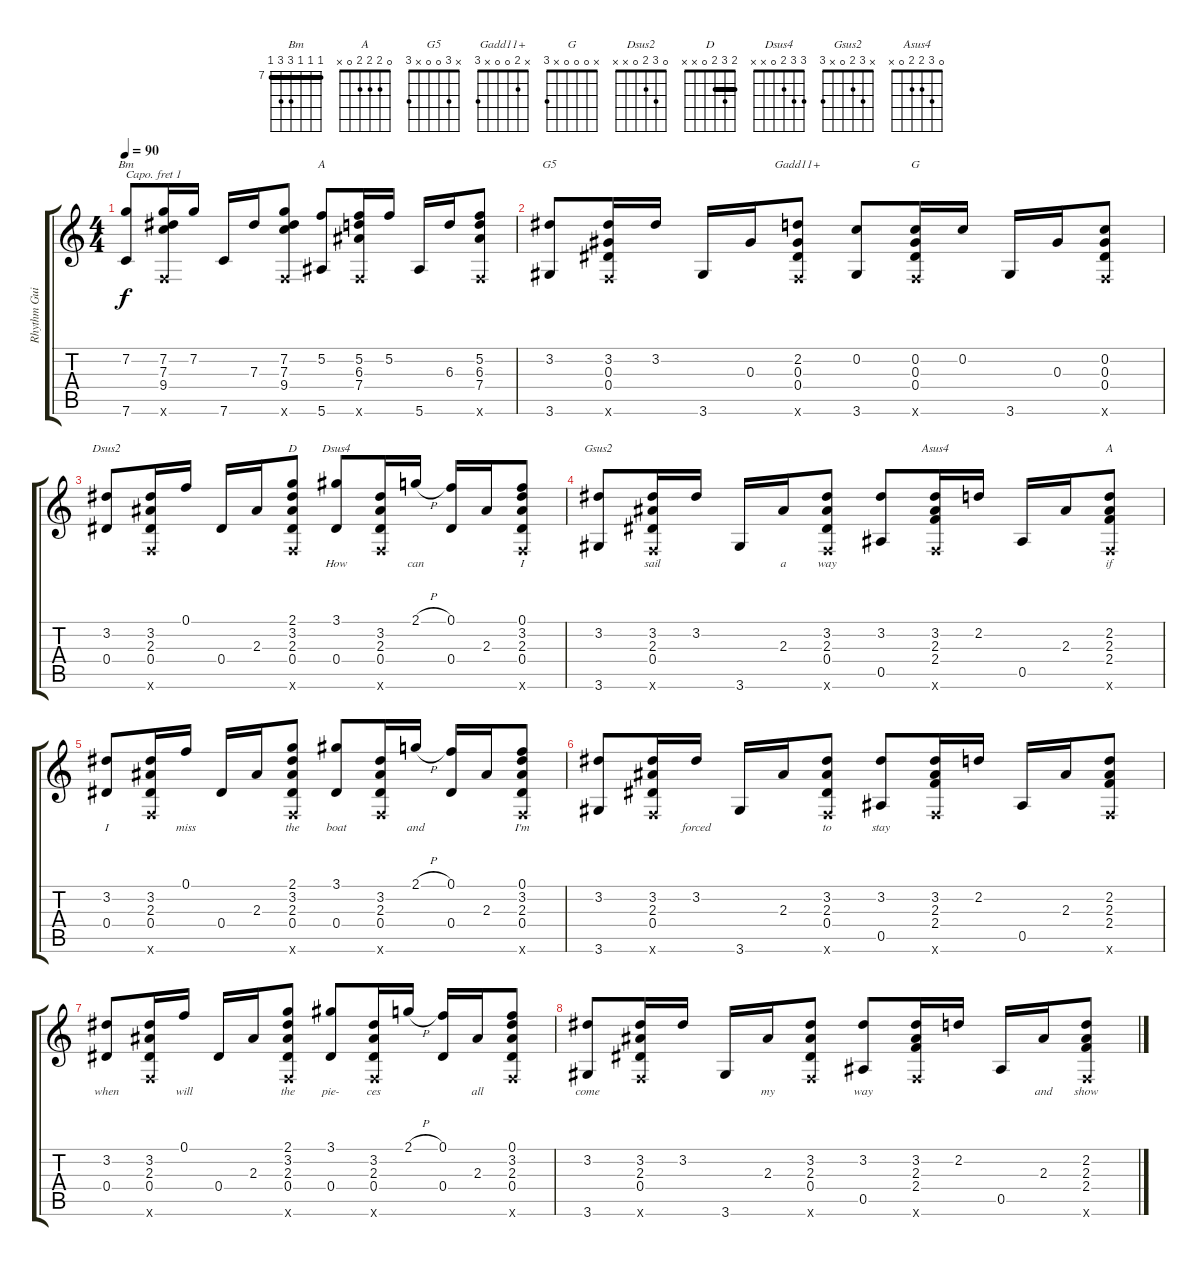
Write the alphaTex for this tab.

\track ("Rhythm Guitar" "Rhythm Gui") {instrument acousticguitarsteel}
\staff {score tabs}
\capo 1
\tuning (E4 B3 G3 D3 A2 E2) {hide}
\chord ("Bm" 7 7 7 9 9 7) {firstfret 7 barre 7}
\chord ("A" 5 5 6 7 7 5) {firstfret 5 barre 5}
\chord ("G5" x 3 0 0 x 3)
\chord ("Gadd11+" x 2 0 0 x 3)
\chord ("G" x 0 0 0 x 3)
\chord ("Dsus2" 0 3 2 0 x x)
\chord ("D" 2 3 2 0 x x) {barre 2}
\chord ("Dsus4" 3 3 2 0 x x)
\chord ("Gsus2" x 3 2 0 x 3)
\chord ("Asus4" 0 3 2 2 0 x)
\chord ("A" 0 2 2 2 0 x)
\ts (4 4)
\tempo 90
\clef g2
\ks c
(7.2 7.6).8{ch "Bm" lyrics (0 "") lyrics (1 "") lyrics (2 "") lyrics (3 "") lyrics (4 "") dy f} (7.2 7.3 9.4 0.6{x}).16{lyrics (0 "") lyrics (1 "") lyrics (2 "") lyrics (3 "") lyrics (4 "")} 7.2.16{lyrics (0 "") lyrics (1 "") lyrics (2 "") lyrics (3 "") lyrics (4 "")} 7.6.16{lyrics (0 "") lyrics (1 "") lyrics (2 "") lyrics (3 "") lyrics (4 "")} 7.3.16{lyrics (0 "") lyrics (1 "") lyrics (2 "") lyrics (3 "") lyrics (4 "")} (7.2 7.3 9.4 0.6{x}).8{lyrics (0 "") lyrics (1 "") lyrics (2 "") lyrics (3 "") lyrics (4 "")} (5.2 5.6).8{ch "A" lyrics (0 "") lyrics (1 "") lyrics (2 "") lyrics (3 "") lyrics (4 "")} (5.2 6.3 7.4 0.6{x}).16{lyrics (0 "") lyrics (1 "") lyrics (2 "") lyrics (3 "") lyrics (4 "")} 5.2.16{lyrics (0 "") lyrics (1 "") lyrics (2 "") lyrics (3 "") lyrics (4 "")} 5.6.16{lyrics (0 "") lyrics (1 "") lyrics (2 "") lyrics (3 "") lyrics (4 "")} 6.3.16{lyrics (0 "") lyrics (1 "") lyrics (2 "") lyrics (3 "") lyrics (4 "")} (5.2 6.3 7.4 0.6{x}).8{lyrics (0 "") lyrics (1 "") lyrics (2 "") lyrics (3 "") lyrics (4 "")} |
(3.2 3.6).8{ch "G5" lyrics (0 "") lyrics (1 "") lyrics (2 "") lyrics (3 "") lyrics (4 "")} (3.2 0.3 0.4 0.6{x}).16{lyrics (0 "") lyrics (1 "") lyrics (2 "") lyrics (3 "") lyrics (4 "")} 3.2.16{lyrics (0 "") lyrics (1 "") lyrics (2 "") lyrics (3 "") lyrics (4 "")} 3.6.16{lyrics (0 "") lyrics (1 "") lyrics (2 "") lyrics (3 "") lyrics (4 "")} 0.3.16{lyrics (0 "") lyrics (1 "") lyrics (2 "") lyrics (3 "") lyrics (4 "")} (2.2 0.3 0.4 0.6{x}).8{ch "Gadd11+" lyrics (0 "") lyrics (1 "") lyrics (2 "") lyrics (3 "") lyrics (4 "")} (0.2 3.6).8{lyrics (0 "") lyrics (1 "") lyrics (2 "") lyrics (3 "") lyrics (4 "")} (0.2 0.3 0.4 0.6{x}).16{ch "G" lyrics (0 "") lyrics (1 "") lyrics (2 "") lyrics (3 "") lyrics (4 "")} 0.2.16{lyrics (0 "") lyrics (1 "") lyrics (2 "") lyrics (3 "") lyrics (4 "")} 3.6.16{lyrics (0 "") lyrics (1 "") lyrics (2 "") lyrics (3 "") lyrics (4 "")} 0.3.16{lyrics (0 "") lyrics (1 "") lyrics (2 "") lyrics (3 "") lyrics (4 "")} (0.2 0.3 0.4 0.6{x}).8{lyrics (0 "") lyrics (1 "") lyrics (2 "") lyrics (3 "") lyrics (4 "")} |
(3.2 0.4).8{ch "Dsus2" lyrics (0 "") lyrics (1 "") lyrics (2 "") lyrics (3 "") lyrics (4 "")} (3.2 2.3 0.4 0.6{x}).16{lyrics (0 "") lyrics (1 "") lyrics (2 "") lyrics (3 "") lyrics (4 "")} 0.1.16{lyrics (0 "") lyrics (1 "") lyrics (2 "") lyrics (3 "") lyrics (4 "")} 0.4.16{lyrics (0 "") lyrics (1 "") lyrics (2 "") lyrics (3 "") lyrics (4 "")} 2.3.16{lyrics (0 "") lyrics (1 "") lyrics (2 "") lyrics (3 "") lyrics (4 "")} (2.1 3.2 2.3 0.4 0.6{x}).8{ch "D" lyrics (0 "") lyrics (1 "") lyrics (2 "") lyrics (3 "") lyrics (4 "")} (3.1 0.4).8{ch "Dsus4" lyrics (0 "How") lyrics (1 "") lyrics (2 "") lyrics (3 "") lyrics (4 "")} (3.2 2.3 0.4 0.6{x}).16{lyrics (0 "") lyrics (1 "") lyrics (2 "") lyrics (3 "") lyrics (4 "")} 2.1{h}.16{lyrics (0 "can") lyrics (1 "") lyrics (2 "") lyrics (3 "") lyrics (4 "")} (0.1 0.4).16{lyrics (0 "") lyrics (1 "") lyrics (2 "") lyrics (3 "") lyrics (4 "")} 2.3.16{lyrics (0 "") lyrics (1 "") lyrics (2 "") lyrics (3 "") lyrics (4 "")} (0.1 3.2 2.3 0.4 0.6{x}).8{lyrics (0 "I") lyrics (1 "") lyrics (2 "") lyrics (3 "") lyrics (4 "")} |
(3.2 3.6).8{ch "Gsus2" lyrics (0 "") lyrics (1 "") lyrics (2 "") lyrics (3 "") lyrics (4 "")} (3.2 2.3 0.4 0.6{x}).16{lyrics (0 "sail") lyrics (1 "") lyrics (2 "") lyrics (3 "") lyrics (4 "")} 3.2.16{lyrics (0 "") lyrics (1 "") lyrics (2 "") lyrics (3 "") lyrics (4 "")} 3.6.16{lyrics (0 "") lyrics (1 "") lyrics (2 "") lyrics (3 "") lyrics (4 "")} 2.3.16{lyrics (0 "a") lyrics (1 "") lyrics (2 "") lyrics (3 "") lyrics (4 "")} (3.2 2.3 0.4 0.6{x}).8{lyrics (0 "way") lyrics (1 "") lyrics (2 "") lyrics (3 "") lyrics (4 "")} (3.2 0.5).8{lyrics (0 "") lyrics (1 "") lyrics (2 "") lyrics (3 "") lyrics (4 "")} (3.2 2.3 2.4 0.6{x}).16{ch "Asus4" lyrics (0 "") lyrics (1 "") lyrics (2 "") lyrics (3 "") lyrics (4 "")} 2.2.16{lyrics (0 "") lyrics (1 "") lyrics (2 "") lyrics (3 "") lyrics (4 "")} 0.5.16{lyrics (0 "") lyrics (1 "") lyrics (2 "") lyrics (3 "") lyrics (4 "")} 2.3.16{lyrics (0 "") lyrics (1 "") lyrics (2 "") lyrics (3 "") lyrics (4 "")} (2.2 2.3 2.4 0.6{x}).8{ch "A" lyrics (0 "if") lyrics (1 "") lyrics (2 "") lyrics (3 "") lyrics (4 "")} |
(3.2 0.4).8{lyrics (0 "I") lyrics (1 "") lyrics (2 "") lyrics (3 "") lyrics (4 "")} (3.2 2.3 0.4 0.6{x}).16{lyrics (0 "") lyrics (1 "") lyrics (2 "") lyrics (3 "") lyrics (4 "")} 0.1.16{lyrics (0 "miss") lyrics (1 "") lyrics (2 "") lyrics (3 "") lyrics (4 "")} 0.4.16{lyrics (0 "") lyrics (1 "") lyrics (2 "") lyrics (3 "") lyrics (4 "")} 2.3.16{lyrics (0 "") lyrics (1 "") lyrics (2 "") lyrics (3 "") lyrics (4 "")} (2.1 3.2 2.3 0.4 0.6{x}).8{lyrics (0 "the") lyrics (1 "") lyrics (2 "") lyrics (3 "") lyrics (4 "")} (3.1 0.4).8{lyrics (0 "boat") lyrics (1 "") lyrics (2 "") lyrics (3 "") lyrics (4 "")} (3.2 2.3 0.4 0.6{x}).16{lyrics (0 "") lyrics (1 "") lyrics (2 "") lyrics (3 "") lyrics (4 "")} 2.1{h}.16{lyrics (0 "and") lyrics (1 "") lyrics (2 "") lyrics (3 "") lyrics (4 "")} (0.1 0.4).16{lyrics (0 "") lyrics (1 "") lyrics (2 "") lyrics (3 "") lyrics (4 "")} 2.3.16{lyrics (0 "") lyrics (1 "") lyrics (2 "") lyrics (3 "") lyrics (4 "")} (0.1 3.2 2.3 0.4 0.6{x}).8{lyrics (0 "I'm") lyrics (1 "") lyrics (2 "") lyrics (3 "") lyrics (4 "")} |
(3.2 3.6).8{lyrics (0 "") lyrics (1 "") lyrics (2 "") lyrics (3 "") lyrics (4 "")} (3.2 2.3 0.4 0.6{x}).16{lyrics (0 "") lyrics (1 "") lyrics (2 "") lyrics (3 "") lyrics (4 "")} 3.2.16{lyrics (0 "forced") lyrics (1 "") lyrics (2 "") lyrics (3 "") lyrics (4 "")} 3.6.16{lyrics (0 "") lyrics (1 "") lyrics (2 "") lyrics (3 "") lyrics (4 "")} 2.3.16{lyrics (0 "") lyrics (1 "") lyrics (2 "") lyrics (3 "") lyrics (4 "")} (3.2 2.3 0.4 0.6{x}).8{lyrics (0 "to") lyrics (1 "") lyrics (2 "") lyrics (3 "") lyrics (4 "")} (3.2 0.5).8{lyrics (0 "stay") lyrics (1 "") lyrics (2 "") lyrics (3 "") lyrics (4 "")} (3.2 2.3 2.4 0.6{x}).16{lyrics (0 "") lyrics (1 "") lyrics (2 "") lyrics (3 "") lyrics (4 "")} 2.2.16{lyrics (0 "") lyrics (1 "") lyrics (2 "") lyrics (3 "") lyrics (4 "")} 0.5.16{lyrics (0 "") lyrics (1 "") lyrics (2 "") lyrics (3 "") lyrics (4 "")} 2.3.16{lyrics (0 "") lyrics (1 "") lyrics (2 "") lyrics (3 "") lyrics (4 "")} (2.2 2.3 2.4 0.6{x}).8{lyrics (0 "") lyrics (1 "") lyrics (2 "") lyrics (3 "") lyrics (4 "")} |
(3.2 0.4).8{lyrics (0 "when") lyrics (1 "") lyrics (2 "") lyrics (3 "") lyrics (4 "")} (3.2 2.3 0.4 0.6{x}).16{lyrics (0 "") lyrics (1 "") lyrics (2 "") lyrics (3 "") lyrics (4 "")} 0.1.16{lyrics (0 "will") lyrics (1 "") lyrics (2 "") lyrics (3 "") lyrics (4 "")} 0.4.16{lyrics (0 "") lyrics (1 "") lyrics (2 "") lyrics (3 "") lyrics (4 "")} 2.3.16{lyrics (0 "") lyrics (1 "") lyrics (2 "") lyrics (3 "") lyrics (4 "")} (2.1 3.2 2.3 0.4 0.6{x}).8{lyrics (0 "the") lyrics (1 "") lyrics (2 "") lyrics (3 "") lyrics (4 "")} (3.1 0.4).8{lyrics (0 "pie-") lyrics (1 "") lyrics (2 "") lyrics (3 "") lyrics (4 "")} (3.2 2.3 0.4 0.6{x}).16{lyrics (0 "ces") lyrics (1 "") lyrics (2 "") lyrics (3 "") lyrics (4 "")} 2.1{h}.16{lyrics (0 "") lyrics (1 "") lyrics (2 "") lyrics (3 "") lyrics (4 "")} (0.1 0.4).16{lyrics (0 "") lyrics (1 "") lyrics (2 "") lyrics (3 "") lyrics (4 "")} 2.3.16{lyrics (0 "all") lyrics (1 "") lyrics (2 "") lyrics (3 "") lyrics (4 "")} (0.1 3.2 2.3 0.4 0.6{x}).8{lyrics (0 "") lyrics (1 "") lyrics (2 "") lyrics (3 "") lyrics (4 "")} |
(3.2 3.6).8{lyrics (0 "come") lyrics (1 "") lyrics (2 "") lyrics (3 "") lyrics (4 "")} (3.2 2.3 0.4 0.6{x}).16{lyrics (0 "") lyrics (1 "") lyrics (2 "") lyrics (3 "") lyrics (4 "")} 3.2.16{lyrics (0 "") lyrics (1 "") lyrics (2 "") lyrics (3 "") lyrics (4 "")} 3.6.16{lyrics (0 "") lyrics (1 "") lyrics (2 "") lyrics (3 "") lyrics (4 "")} 2.3.16{lyrics (0 "my") lyrics (1 "") lyrics (2 "") lyrics (3 "") lyrics (4 "")} (3.2 2.3 0.4 0.6{x}).8{lyrics (0 "") lyrics (1 "") lyrics (2 "") lyrics (3 "") lyrics (4 "")} (3.2 0.5).8{lyrics (0 "way") lyrics (1 "") lyrics (2 "") lyrics (3 "") lyrics (4 "")} (3.2 2.3 2.4 0.6{x}).16{lyrics (0 "") lyrics (1 "") lyrics (2 "") lyrics (3 "") lyrics (4 "")} 2.2.16{lyrics (0 "") lyrics (1 "") lyrics (2 "") lyrics (3 "") lyrics (4 "")} 0.5.16{lyrics (0 "") lyrics (1 "") lyrics (2 "") lyrics (3 "") lyrics (4 "")} 2.3.16{lyrics (0 "and") lyrics (1 "") lyrics (2 "") lyrics (3 "") lyrics (4 "")} (2.2 2.3 2.4 0.6{x}).8{lyrics (0 "show") lyrics (1 "") lyrics (2 "") lyrics (3 "") lyrics (4 "")}
